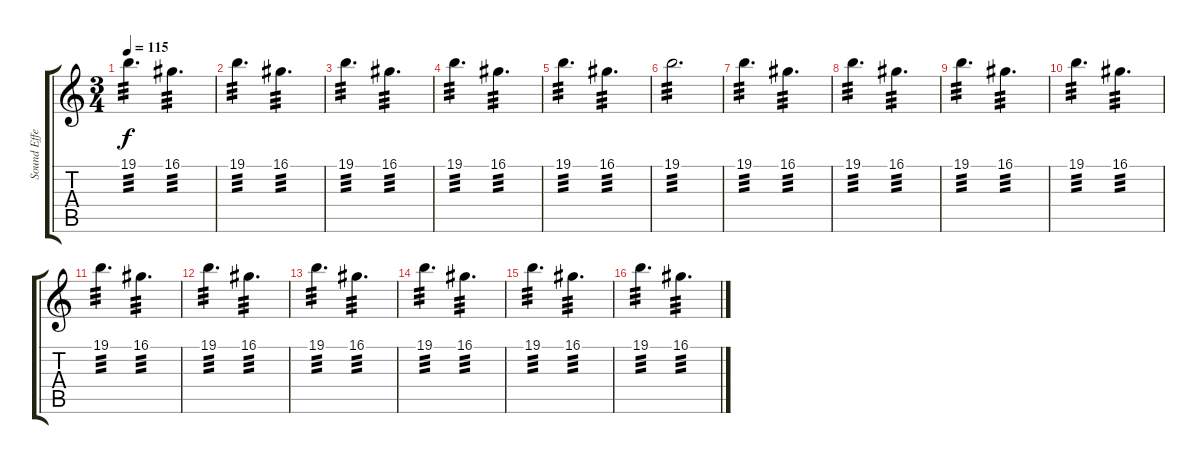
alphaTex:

\track ("Sound Effects" "Sound Effe") {instrument reversecymbal}
\staff {score tabs}
\tuning (E4 B3 G3 D3 A2 E2) {hide}
\ts (3 4)
\tempo 115
\clef g2
\ks c
19.1.4{d tp 3 dy f} 16.1.4{d tp 3} |
19.1.4{d tp 3} 16.1.4{d tp 3} |
19.1.4{d tp 3} 16.1.4{d tp 3} |
19.1.4{d tp 3} 16.1.4{d tp 3} |
19.1.4{d tp 3} 16.1.4{d tp 3} |
19.1.2{d tp 3} |
19.1.4{d tp 3} 16.1.4{d tp 3} |
19.1.4{d tp 3} 16.1.4{d tp 3} |
19.1.4{d tp 3} 16.1.4{d tp 3} |
19.1.4{d tp 3} 16.1.4{d tp 3} |
19.1.4{d tp 3} 16.1.4{d tp 3} |
19.1.4{d tp 3} 16.1.4{d tp 3} |
19.1.4{d tp 3} 16.1.4{d tp 3} |
19.1.4{d tp 3} 16.1.4{d tp 3} |
19.1.4{d tp 3} 16.1.4{d tp 3} |
19.1.4{d tp 3} 16.1.4{d tp 3}
